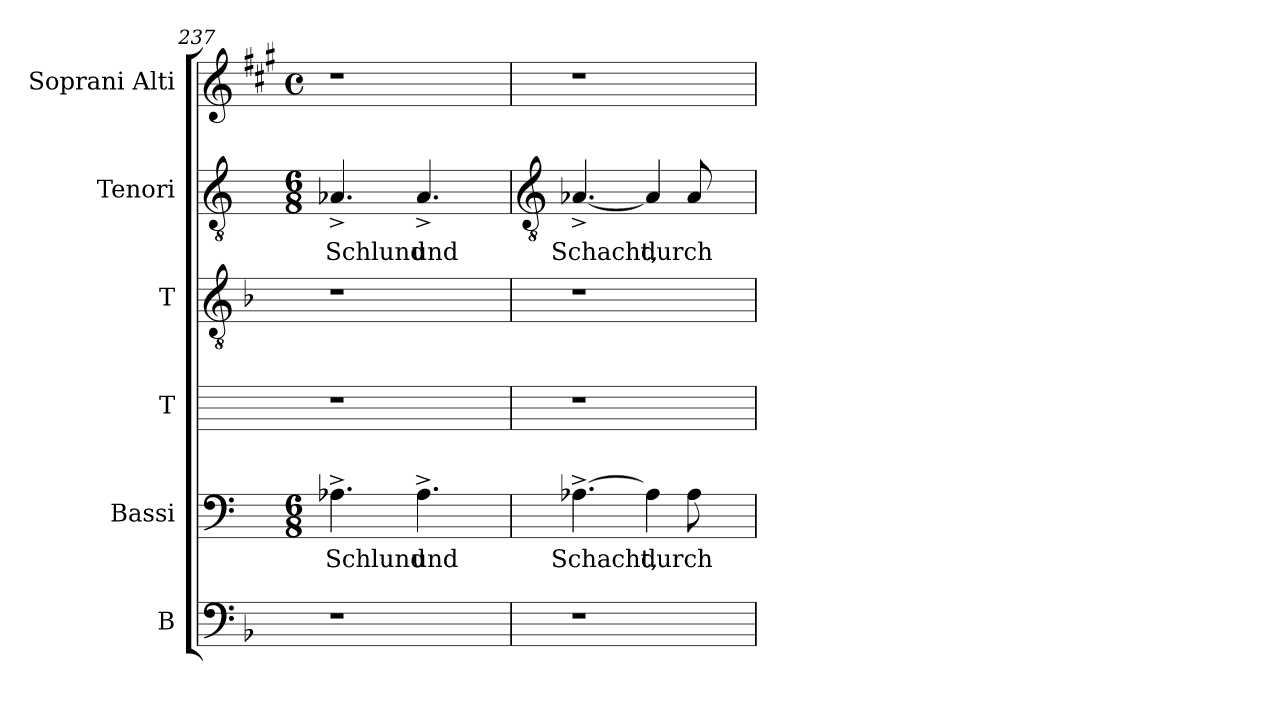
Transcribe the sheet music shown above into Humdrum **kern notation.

**kern	**kern	**text	**kern	**kern	**kern	**text	**kern
*part6	*part5	*part5	*part4	*part3	*part2	*part2	*part1
*staff6	*staff5	*staff5	*staff4	*staff3	*staff2	*staff2	*staff1
*I"B	*I"Bassi	*	*I"T	*I"T	*I"Tenori	*	*I"Soprani  Alti
*I'B	*I'B	*	*I'T	*I'T	*I'T	*	*I'S  A
*clefF4	*clefF4	*	*	*clefGv2	*clefGv2	*	*clefG2
*k[b-]	*k[]	*	*	*k[b-]	*k[]	*	*k[f#c#g#]
*F:	*C:	*	*	*F:	*C:	*	*A:
*	*M6/8	*	*	*	*M6/8	*	*M4/4
*	*	*	*	*	*	*	*met(c)
=237	=237	=237	=237	=237	=237	=237	=237
!	!	!LO:LY:b:cj	!	!	!	!LO:LY:b:cj	!
1r	4.A-X^>\	Schlund	1r	1r	4.A-X^>/	Schlund	1r
!	!	!LO:LY:b:cj	!	!	!	!LO:LY:b:cj	!
.	4.A-^>\	und	.	.	4.A-^>/	und	.
.	4ryy	.	.	.	4ryy	.	.
!!LO:LB:g=z
=238	=238	=238	=238	=238	=238	=238	=238
*	*	*	*	*	*clefGv2	*	*
!	!	!LO:LY:b:cj	!	!	!	!LO:LY:b:cj	!
1r	[>4.A-X^>\	Schacht,	1r	1r	[<4.A-X^>/	Schacht,	1r
!	!	!LO:LY:b	!	!	!	!LO:LY:b	!
.	4A-\]	durch	.	.	4A-/]	durch	.
.	8A-\	.	.	.	8A-/	.	.
.	4ryy	.	.	.	4ryy	.	.
=	=	=	=	=	=	=	=
*-	*-	*-	*-	*-	*-	*-	*-
